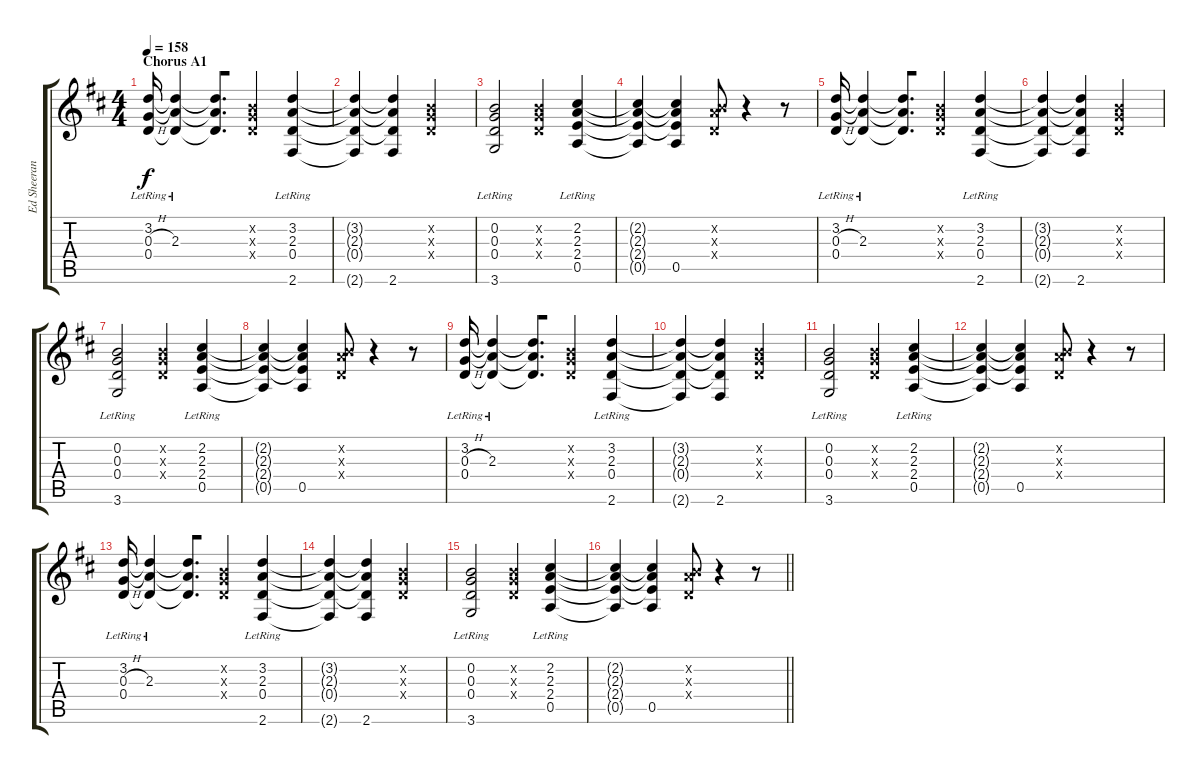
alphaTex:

\track ("Ed Sheeran Acoustic Guitar" "Ed Sheeran") {instrument acousticguitarsteel}
\staff {score tabs}
\tuning (E4 B3 G3 D3 A2 E2) {hide}
\ts (4 4)
\section ("" "Chorus A1")
\tempo 158
\clef g2
\ks d
(3.2{lr} 0.3{h lr} 0.4{lr}).16{dy f} (3.2{t} 2.3{lr} 0.4{t}).4 (3.2{t} 2.3{t} 0.4{t}).8{d beam merge} (0.2{x} 0.3{x} 0.4{x}).4{beam merge} (3.2{lr} 2.3{lr} 0.4{lr} 2.6{lr}).4 |
(3.2{t} 2.3{t} 0.4{t} 2.6{t}).4{beam merge} (3.2{t} 2.3{t} 0.4{t} 2.6).4{beam merge} (0.2{x} 0.3{x} 0.4{x}).2 |
(0.2{lr} 0.3{lr} 0.4{lr} 3.6).2 (0.2{x} 0.3{x} 0.4{x}).4{beam merge} (2.2{lr} 2.3{lr} 2.4{lr} 0.5{lr}).4 |
(2.2{t} 2.3{t} 2.4{t} 0.5{t}).4 (2.2{t} 2.3{t} 2.4{t} 0.5).4 (0.2{x} 2.3{x} 0.4{x}).8{beam merge} r.4 r.8 |
(3.2{lr} 0.3{h lr} 0.4{lr}).16 (3.2{t} 2.3{lr} 0.4{t}).4 (3.2{t} 2.3{t} 0.4{t}).8{d beam merge} (0.2{x} 0.3{x} 0.4{x}).4{beam merge} (3.2{lr} 2.3{lr} 0.4{lr} 2.6{lr}).4 |
(3.2{t} 2.3{t} 0.4{t} 2.6{t}).4{beam merge} (3.2{t} 2.3{t} 0.4{t} 2.6).4{beam merge} (0.2{x} 0.3{x} 0.4{x}).2 |
(0.2{lr} 0.3{lr} 0.4{lr} 3.6).2 (0.2{x} 0.3{x} 0.4{x}).4{beam merge} (2.2{lr} 2.3{lr} 2.4{lr} 0.5{lr}).4 |
(2.2{t} 2.3{t} 2.4{t} 0.5{t}).4 (2.2{t} 2.3{t} 2.4{t} 0.5).4 (0.2{x} 2.3{x} 0.4{x}).8{beam merge} r.4 r.8 |
(3.2{lr} 0.3{h lr} 0.4{lr}).16 (3.2{t} 2.3{lr} 0.4{t}).4 (3.2{t} 2.3{t} 0.4{t}).8{d beam merge} (0.2{x} 0.3{x} 0.4{x}).4{beam merge} (3.2{lr} 2.3{lr} 0.4{lr} 2.6{lr}).4 |
(3.2{t} 2.3{t} 0.4{t} 2.6{t}).4{beam merge} (3.2{t} 2.3{t} 0.4{t} 2.6).4{beam merge} (0.2{x} 0.3{x} 0.4{x}).2 |
(0.2{lr} 0.3{lr} 0.4{lr} 3.6).2 (0.2{x} 0.3{x} 0.4{x}).4{beam merge} (2.2{lr} 2.3{lr} 2.4{lr} 0.5{lr}).4 |
(2.2{t} 2.3{t} 2.4{t} 0.5{t}).4 (2.2{t} 2.3{t} 2.4{t} 0.5).4 (0.2{x} 2.3{x} 0.4{x}).8{beam merge} r.4 r.8 |
(3.2{lr} 0.3{h lr} 0.4{lr}).16 (3.2{t} 2.3{lr} 0.4{t}).4 (3.2{t} 2.3{t} 0.4{t}).8{d beam merge} (0.2{x} 0.3{x} 0.4{x}).4{beam merge} (3.2{lr} 2.3{lr} 0.4{lr} 2.6{lr}).4 |
(3.2{t} 2.3{t} 0.4{t} 2.6{t}).4{beam merge} (3.2{t} 2.3{t} 0.4{t} 2.6).4{beam merge} (0.2{x} 0.3{x} 0.4{x}).2 |
(0.2{lr} 0.3{lr} 0.4{lr} 3.6).2 (0.2{x} 0.3{x} 0.4{x}).4{beam merge} (2.2{lr} 2.3{lr} 2.4{lr} 0.5{lr}).4 |
\barLineRight lightlight
(2.2{t} 2.3{t} 2.4{t} 0.5{t}).4 (2.2{t} 2.3{t} 2.4{t} 0.5).4 (0.2{x} 2.3{x} 0.4{x}).8{beam merge} r.4 r.8
